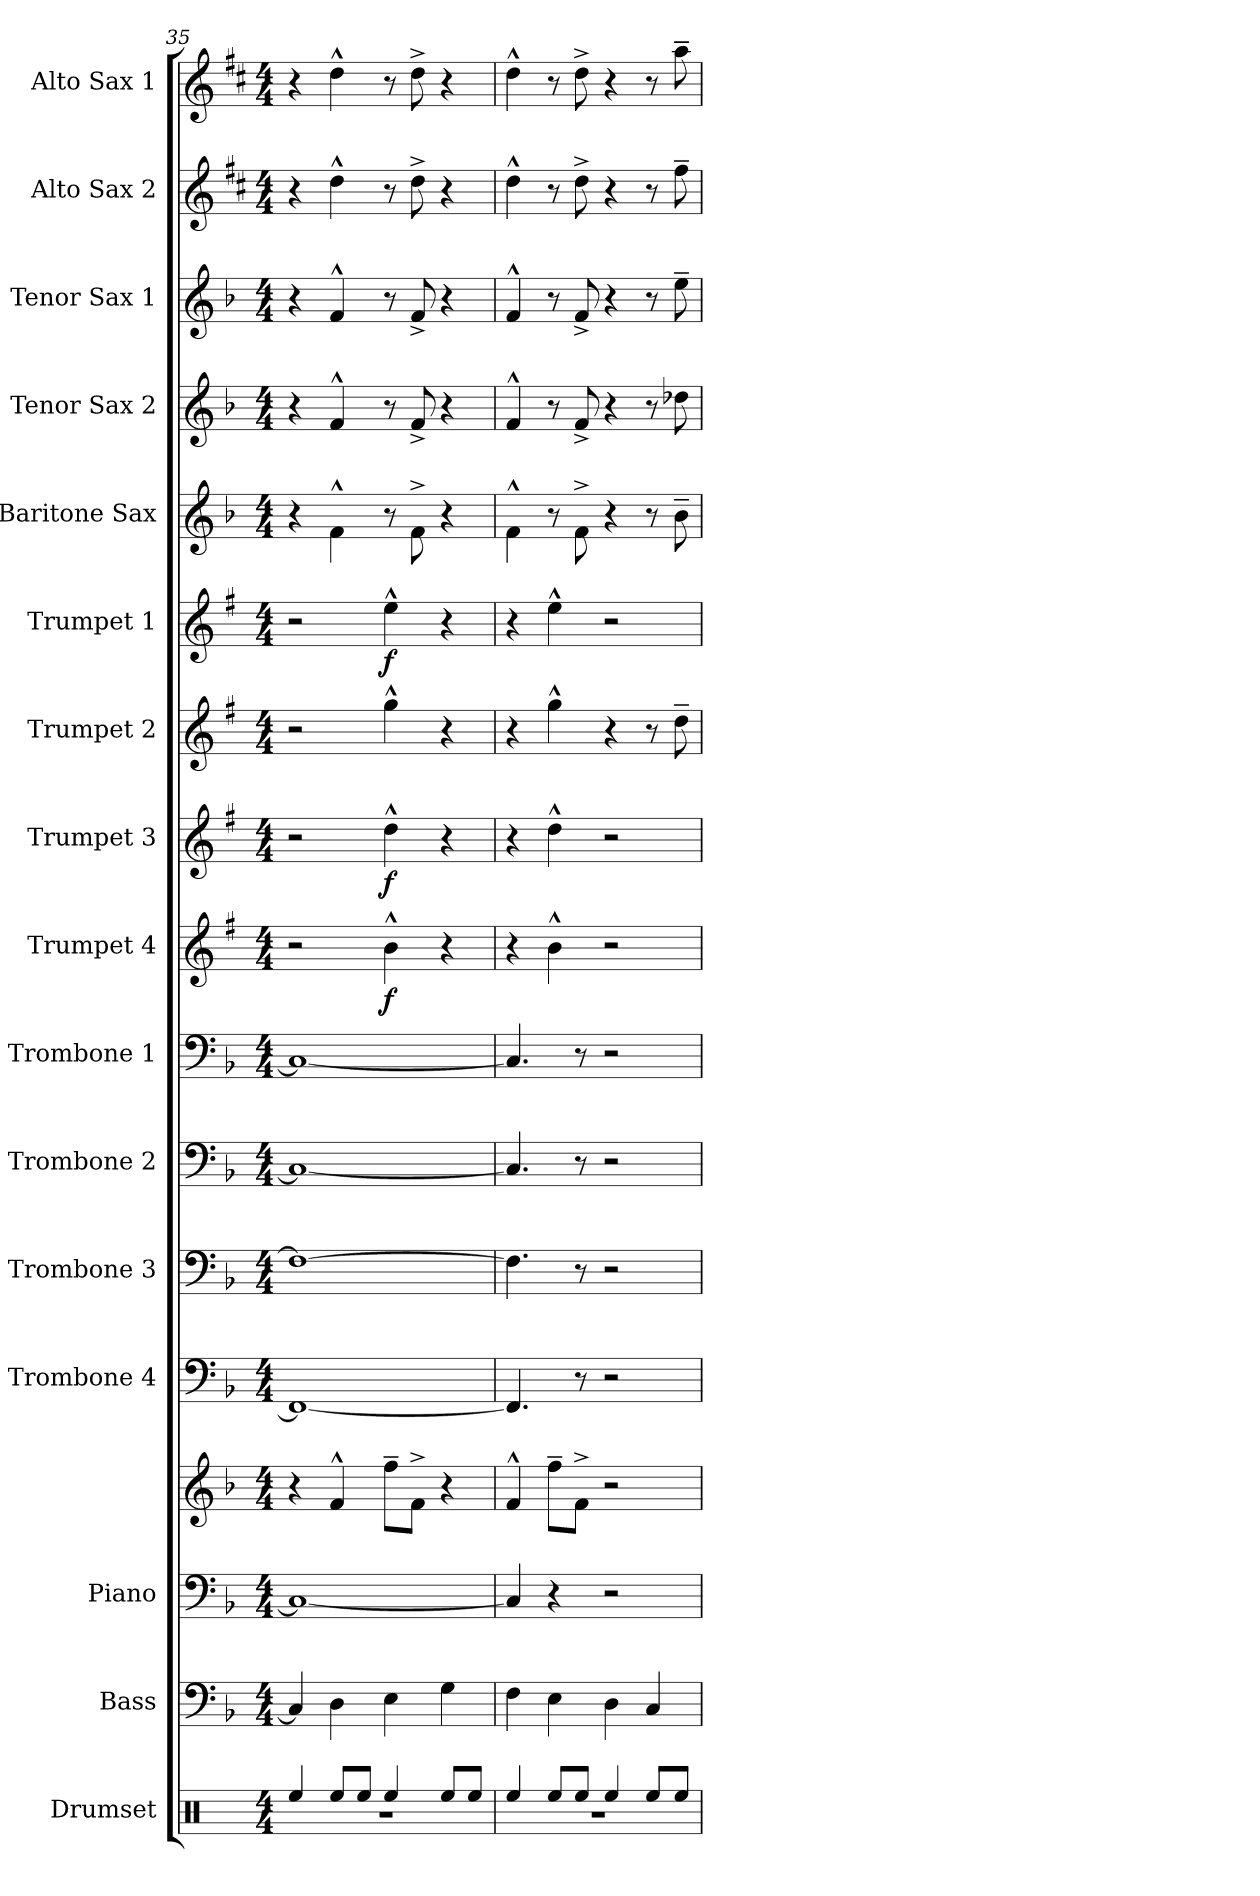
**kern	**kern	**kern	**kern	**kern	**kern	**kern	**kern	**kern	**dynam	**kern	**dynam	**kern	**kern	**dynam	**kern	**kern	**kern	**kern	**kern
*part16	*part15	*part14	*part14	*part13	*part12	*part11	*part10	*part9	*part9	*part8	*part8	*part7	*part6	*part6	*part5	*part4	*part3	*part2	*part1
*staff17	*staff16	*staff15	*staff14	*staff13	*staff12	*staff11	*staff10	*staff9	*staff9	*staff8	*staff8	*staff7	*staff6	*staff6	*staff5	*staff4	*staff3	*staff2	*staff1
*I"Drumset	*I"Bass	*I"Piano	*	*I"Trombone 4	*I"Trombone 3	*I"Trombone 2	*I"Trombone 1	*I"Trumpet 4	*	*I"Trumpet 3	*	*I"Trumpet 2	*I"Trumpet 1	*	*I"Baritone Sax	*I"Tenor Sax 2	*I"Tenor Sax 1	*I"Alto Sax 2	*I"Alto Sax 1
*I'Drs.	*I'Bass	*I'Piano	*	*I'Tbn. 4	*I'Tbn. 3	*I'Tbn. 2	*I'Tbn. 1	*I'Tpt. 4	*	*I'Tpt. 3	*	*I'Tpt. 2	*I'Tpt. 1	*	*I'Bari	*I'Tenor 2	*I'Tenor 1	*I'Alto 2	*I'Alto 1
*clefX	*clefF4	*clefF4	*clefG2	*clefF4	*clefF4	*clefF4	*clefF4	*clefG2	*	*clefG2	*	*clefG2	*clefG2	*	*clefG2	*clefG2	*clefG2	*clefG2	*clefG2
*	*ITrd7c12	*	*	*	*	*	*	*ITrd1c2	*	*ITrd1c2	*	*ITrd1c2	*ITrd1c2	*	*ITrd12c21	*ITrd8c14	*ITrd8c14	*ITrd5c9	*ITrd5c9
*k[]	*k[b-]	*k[b-]	*k[b-]	*k[b-]	*k[b-]	*k[b-]	*k[b-]	*k[b-]	*	*k[b-]	*	*k[b-]	*k[b-]	*	*k[b-]	*k[b-]	*k[b-]	*k[b-]	*k[b-]
*M4/4	*M4/4	*M4/4	*M4/4	*M4/4	*M4/4	*M4/4	*M4/4	*M4/4	*	*M4/4	*	*M4/4	*M4/4	*	*M4/4	*M4/4	*M4/4	*M4/4	*M4/4
=35	=35	=35	=35	=35	=35	=35	=35	=35	=35	=35	=35	=35	=35	=35	=35	=35	=35	=35	=35
*^	*	*	*	*	*	*	*	*	*	*	*	*	*	*	*	*	*	*	*
4Ree/	1r	4CC/]	1C_	4r	1FF_	1F_	1C_	1C_	2r	.	2r	.	2r	2r	.	4r	4r	4r	4r	4r
8Ree/L	.	4DD\	.	4f^^/	.	.	.	.	.	.	.	.	.	.	.	4F^^\	4F^^/	4F^^/	4f^^\	4f^^\
8Ree/J	.	.	.	.	.	.	.	.	.	.	.	.	.	.	.	.	.	.	.	.
!	!	!	!	!	!	!	!	!	!	!LO:DY:b	!	!LO:DY:b	!	!	!LO:DY:b	!	!	!	!	!
4Ree/	.	4EE\	.	8ff~\L	.	.	.	.	4a^^\	f	4cc^^\	f	4ff^^\	4dd^^\	f	8r	8r	8r	8r	8r
.	.	.	.	8f^\J	.	.	.	.	.	.	.	.	.	.	.	8F^\	8F^/	8F^/	8f^\	8f^\
8Ree/L	.	4GG\	.	4r	.	.	.	.	4r	.	4r	.	4r	4r	.	4r	4r	4r	4r	4r
8Ree/J	.	.	.	.	.	.	.	.	.	.	.	.	.	.	.	.	.	.	.	.
=36	=36	=36	=36	=36	=36	=36	=36	=36	=36	=36	=36	=36	=36	=36	=36	=36	=36	=36	=36	=36
4Ree/	1r	4FF\	4C/]	4f^^/	4.FF/]	4.F\]	4.C/]	4.C/]	4r	.	4r	.	4r	4r	.	4F^^\	4F^^/	4F^^/	4f^^\	4f^^\
8Ree/L	.	4EE\	4r	8ff~\L	.	.	.	.	4a^^\	.	4cc^^\	.	4ff^^\	4dd^^\	.	8r	8r	8r	8r	8r
8Ree/J	.	.	.	8f^\J	8r	8r	8r	8r	.	.	.	.	.	.	.	8F^\	8F^/	8F^/	8f^\	8f^\
4Ree/	.	4DD\	2r	2r	2r	2r	2r	2r	2r	.	2r	.	4r	2r	.	4r	4r	4r	4r	4r
8Ree/L	.	4CC/	.	.	.	.	.	.	.	.	.	.	8r	.	.	8r	8r	8r	8r	8r
8Ree/J	.	.	.	.	.	.	.	.	.	.	.	.	8cc~\	.	.	8B-~\	8d-X\	8e~\	8a~\	8cc~\
*v	*v	*	*	*	*	*	*	*	*	*	*	*	*	*	*	*	*	*	*	*
=	=	=	=	=	=	=	=	=	=	=	=	=	=	=	=	=	=	=	=
*-	*-	*-	*-	*-	*-	*-	*-	*-	*-	*-	*-	*-	*-	*-	*-	*-	*-	*-	*-
